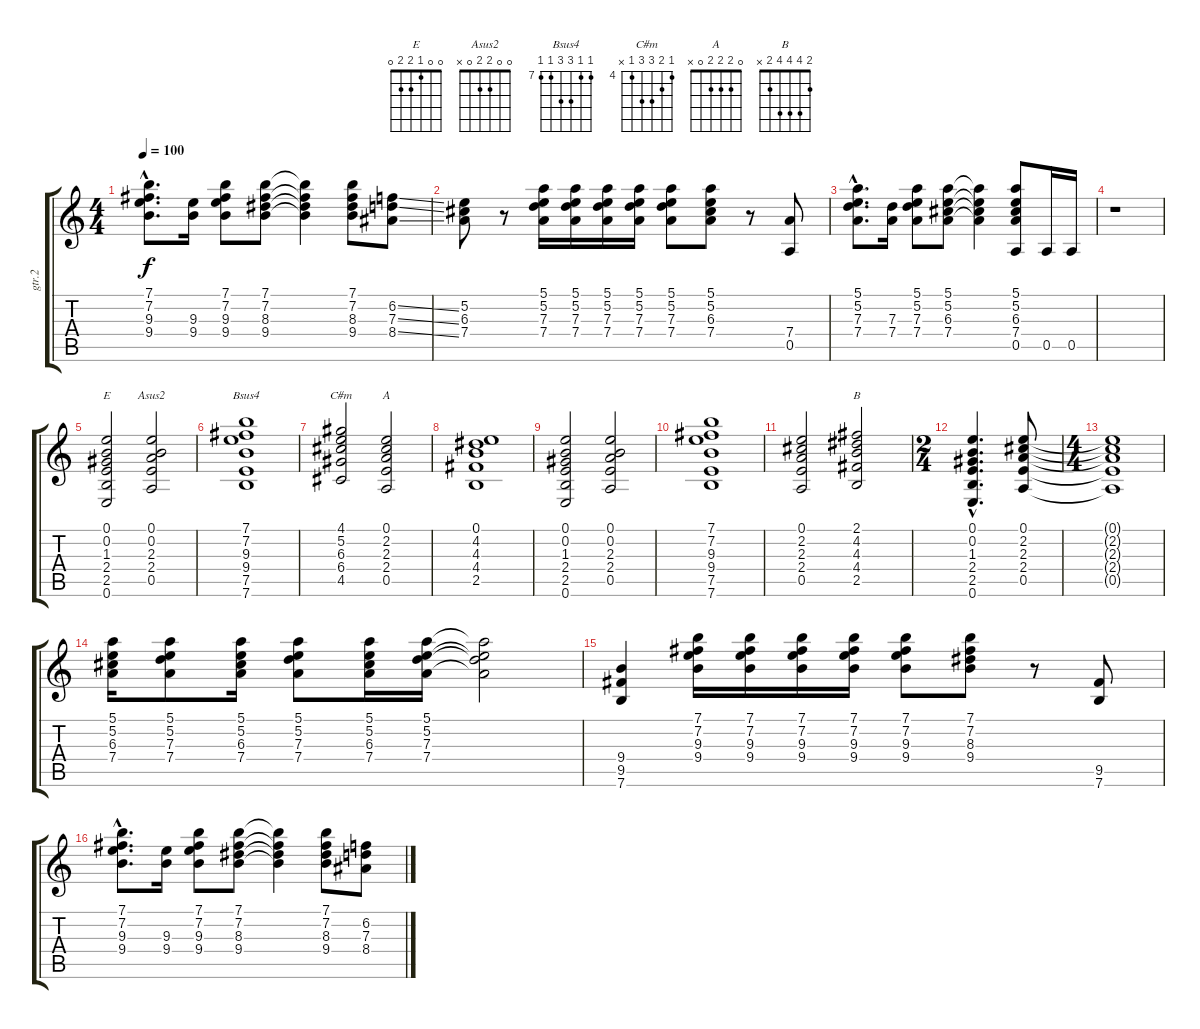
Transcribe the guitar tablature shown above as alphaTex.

\track ("gtr.2" "gtr.2") {instrument overdrivenguitar}
\staff {score tabs}
\tuning (E4 B3 G3 D3 A2 E2) {hide}
\chord ("E" 0 0 1 2 2 0)
\chord ("Asus2" 0 0 2 2 0 x)
\chord ("Bsus4" 7 7 9 9 7 7) {firstfret 7}
\chord ("C#m" 4 5 6 6 4 x) {firstfret 4}
\chord ("A" 0 2 2 2 0 x)
\chord ("B" 2 4 4 4 2 x)
\ts (4 4)
\tempo 100
\clef g2
\ks c
(7.1{hac} 7.2{hac} 9.3{hac} 9.4{hac}).8{d dy f} (9.3 9.4).16 (7.1 7.2 9.3 9.4).8 (7.1 7.2 8.3 9.4).8 (7.1{t} 7.2{t} 8.3{t} 9.4{t}).4 (7.1 7.2 8.3 9.4).8 (6.2{ss} 7.3{ss} 8.4{ss}).8 |
(5.2 6.3 7.4).8 r.8 (5.1 5.2 7.3 7.4).16 (5.1 5.2 7.3 7.4).16 (5.1 5.2 7.3 7.4).16 (5.1 5.2 7.3 7.4).16 (5.1 5.2 7.3 7.4).8 (5.1 5.2 6.3 7.4).8 r.8 (7.4 0.5).8 |
(5.1{hac} 5.2{hac} 7.3{hac} 7.4{hac}).8{d} (7.3 7.4).16 (5.1 5.2 7.3 7.4).8 (5.1 5.2 6.3 7.4).8 (5.1{t} 5.2{t} 6.3{t} 7.4{t}).4 (5.1 5.2 6.3 7.4 0.5).8 0.5.16 0.5.16 |
r.1 |
(0.1 0.2 1.3 2.4 2.5 0.6).2{ch "E"} (0.1 0.2 2.3 2.4 0.5).2{ch "Asus2"} |
(7.1 7.2 9.3 9.4 7.5 7.6).1{ch "Bsus4"} |
(4.1 5.2 6.3 6.4 4.5).2{ch "C#m"} (0.1 2.2 2.3 2.4 0.5).2{ch "A"} |
(0.1 4.2 4.3 4.4 2.5).1 |
(0.1 0.2 1.3 2.4 2.5 0.6).2 (0.1 0.2 2.3 2.4 0.5).2 |
(7.1 7.2 9.3 9.4 7.5 7.6).1 |
(0.1 2.2 2.3 2.4 0.5).2 (2.1 4.2 4.3 4.4 2.5).2{ch "B"} |
\ts (2 4)
(0.1{hac} 0.2{hac} 1.3{hac} 2.4{hac} 2.5{hac} 0.6{hac}).4{d} (0.1 2.2 2.3 2.4 0.5).8 |
\ts (4 4)
(0.1{t} 2.2{t} 2.3{t} 2.4{t} 0.5{t}).1 |
(5.1 5.2 6.3 7.4).16 (5.1 5.2 7.3 7.4).8 (5.1 5.2 6.3 7.4).16 (5.1 5.2 7.3 7.4).8 (5.1 5.2 6.3 7.4).16 (5.1 5.2 7.3 7.4).16 (5.1{t} 5.2{t} 7.3{t} 7.4{t}).2 |
(9.4 9.5 7.6).4 (7.1 7.2 9.3 9.4).16 (7.1 7.2 9.3 9.4).16 (7.1 7.2 9.3 9.4).16 (7.1 7.2 9.3 9.4).16 (7.1 7.2 9.3 9.4).8 (7.1 7.2 8.3 9.4).8 r.8 (9.5 7.6).8 |
(7.1{hac} 7.2{hac} 9.3{hac} 9.4{hac}).8{d} (9.3 9.4).16 (7.1 7.2 9.3 9.4).8 (7.1 7.2 8.3 9.4).8 (7.1{t} 7.2{t} 8.3{t} 9.4{t}).4 (7.1 7.2 8.3 9.4).8 (6.2{ss} 7.3{ss} 8.4{ss}).8
